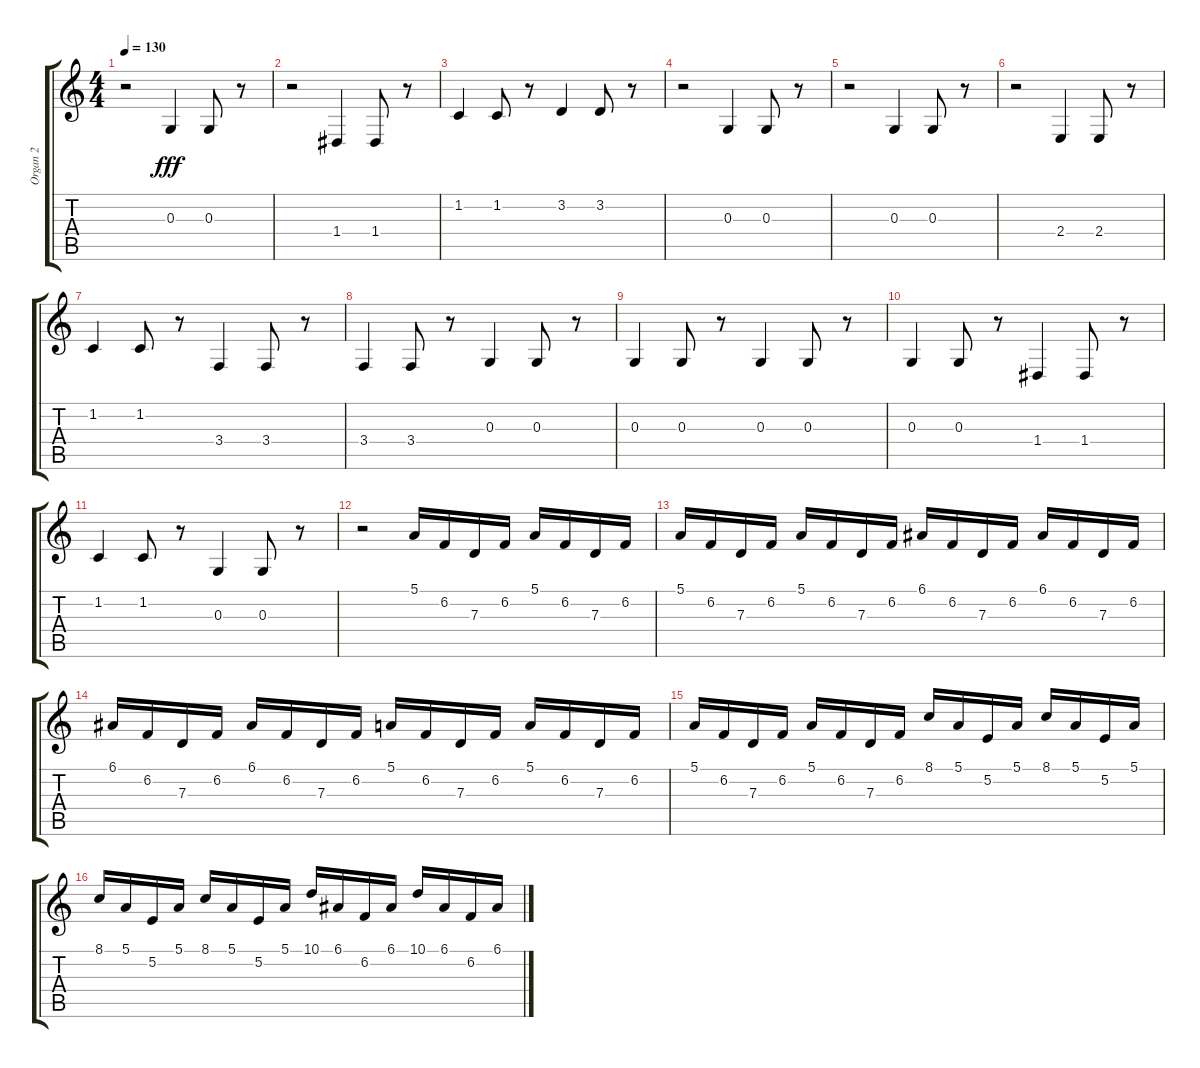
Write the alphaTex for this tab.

\track ("Organ 2" "Organ 2") {instrument churchorgan}
\staff {score tabs}
\tuning (E4 B3 G3 D3 A2 E2) {hide}
\ts (4 4)
\tempo 130
\clef g2
\ks c
r.2{dy fff} 0.3.4 0.3.8 r.8 |
r.2 1.4.4 1.4.8 r.8 |
1.2.4 1.2.8 r.8 3.2.4 3.2.8 r.8 |
r.2 0.3.4 0.3.8 r.8 |
r.2 0.3.4 0.3.8 r.8 |
r.2 2.4.4 2.4.8 r.8 |
1.2.4 1.2.8 r.8 3.4.4 3.4.8 r.8 |
3.4.4 3.4.8 r.8 0.3.4 0.3.8 r.8 |
0.3.4 0.3.8 r.8 0.3.4 0.3.8 r.8 |
0.3.4 0.3.8 r.8 1.4.4 1.4.8 r.8 |
1.2.4 1.2.8 r.8 0.3.4 0.3.8 r.8 |
r.2 5.1.16 6.2.16 7.3.16 6.2.16 5.1.16 6.2.16 7.3.16 6.2.16 |
5.1.16 6.2.16 7.3.16 6.2.16 5.1.16 6.2.16 7.3.16 6.2.16 6.1.16 6.2.16 7.3.16 6.2.16 6.1.16 6.2.16 7.3.16 6.2.16 |
6.1.16 6.2.16 7.3.16 6.2.16 6.1.16 6.2.16 7.3.16 6.2.16 5.1.16 6.2.16 7.3.16 6.2.16 5.1.16 6.2.16 7.3.16 6.2.16 |
5.1.16 6.2.16 7.3.16 6.2.16 5.1.16 6.2.16 7.3.16 6.2.16 8.1.16 5.1.16 5.2.16 5.1.16 8.1.16 5.1.16 5.2.16 5.1.16 |
8.1.16 5.1.16 5.2.16 5.1.16 8.1.16 5.1.16 5.2.16 5.1.16 10.1.16 6.1.16 6.2.16 6.1.16 10.1.16 6.1.16 6.2.16 6.1.16
